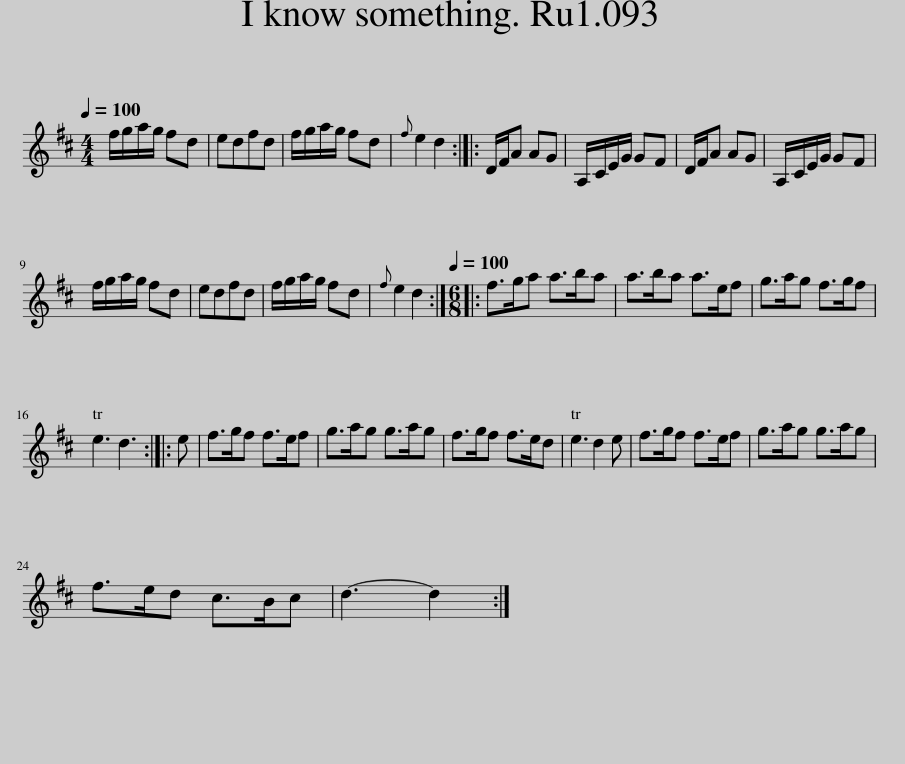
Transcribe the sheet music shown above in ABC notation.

X:1
L:1/8
Q:1/4=100
M:4/4
I:linebreak $
K:D
V:1 treble
V:1
 f/g/a/g/ fd | edfd | f/g/a/g/ fd |{f} e2 d2 :: D/F/A AG | %5
 A,/C/E/G/ GF | D/F/A AG | A,/C/E/G/ GF |$ f/g/a/g/ fd | edfd | %10
 f/g/a/g/ fd |{f} e2 d2 ::[M:6/8][Q:1/4=100] f>ga a>ba | a>ba a>ef | g>ag f>gf |$ %15
 e3 d3 :: e | f>gf f>ef | g>ag g>ag | f>gf f>ed | %20
 e3 d2 e | f>gf f>ef | g>ag g>ag |$ f>ed c>Bc | d3- d2 :| %25
